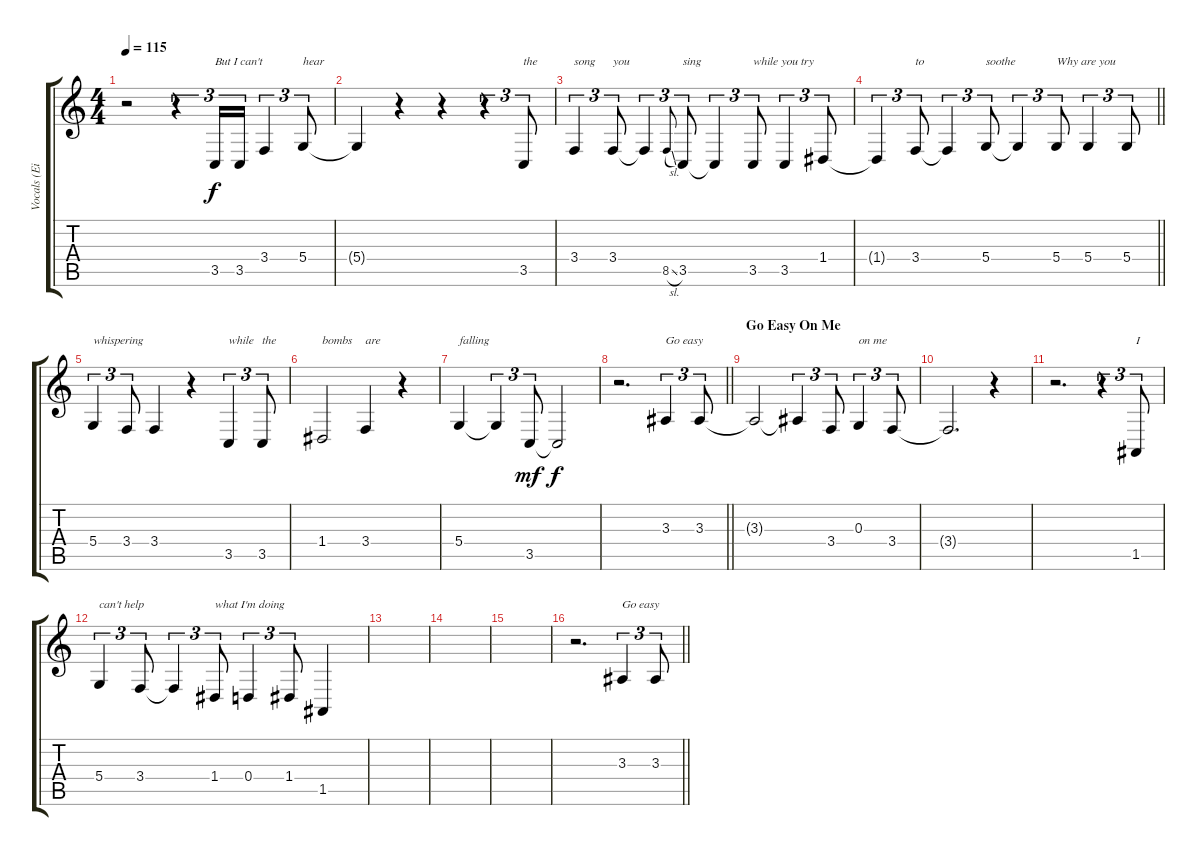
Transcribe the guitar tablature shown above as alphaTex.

\track ("Vocals (Eirik)" "Vocals (Ei") {instrument voiceoohs}
\staff {score tabs}
\tuning (E4 B3 G3 D3 A2 E2) {hide}
\ts (4 4)
\tempo 115
\clef g2
\ks c
r.2{dy f} r.4{tu (3 2)} 3.5.16{tu (3 2) txt "But I can't"} 3.5.16{tu (3 2)} 3.4.4{tu (3 2)} 5.4.8{tu (3 2) txt "hear"} |
5.4{t}.4 r.4 r.4 r.4{tu (3 2)} 3.5.8{tu (3 2) txt "the"} |
3.4.4{tu (3 2) txt "song"} 3.4.8{tu (3 2) txt "you"} 3.4{t}.4{tu (3 2)} 8.5{sl}.8{gr onbeat} 3.5.8{tu (3 2) txt "sing"} 3.5{t}.4{tu (3 2)} 3.5.8{tu (3 2) txt "while you try"} 3.5.4{tu (3 2)} 1.4.8{tu (3 2)} |
\barLineRight lightlight
1.4{t}.4{tu (3 2)} 3.4.8{tu (3 2) txt "to"} 3.4{t}.4{tu (3 2)} 5.4.8{tu (3 2) txt "soothe"} 5.4{t}.4{tu (3 2)} 5.4.8{tu (3 2) txt "Why are you"} 5.4.4{tu (3 2)} 5.4.8{tu (3 2)} |
5.4.4{tu (3 2) txt "whispering"} 3.4.8{tu (3 2)} 3.4.4 r.4 3.5.4{tu (3 2) txt "while"} 3.5.8{tu (3 2) txt "the"} |
1.4.2{txt "bombs"} 3.4.4{txt "are"} r.4 |
5.4.4{txt "falling"} 5.4{t}.4{tu (3 2)} 3.5.8{tu (3 2) dy mf} 3.5{t}.2{dy f} |
\barLineRight lightlight
r.2{d} 3.3.4{tu (3 2) txt "Go easy"} 3.3.8{tu (3 2)} |
\section ("" "Go Easy On Me")
3.3{t}.2 3.3{t}.4{tu (3 2)} 3.4.8{tu (3 2)} 0.3.4{tu (3 2) txt "on me"} 3.4.8{tu (3 2)} |
3.4{t}.2{d} r.4 |
r.2{d} r.4{tu (3 2)} 1.5.8{tu (3 2) txt "I"} |
5.4.4{tu (3 2) txt "can't help"} 3.4.8{tu (3 2)} 3.4{t}.4{tu (3 2)} 1.4.8{tu (3 2) txt "what I'm doing"} 0.4.4{tu (3 2)} 1.4.8{tu (3 2)} 1.5.4 |
|
|
|
\barLineRight lightlight
r.2{d} 3.3.4{tu (3 2) txt "Go easy"} 3.3.8{tu (3 2)}
